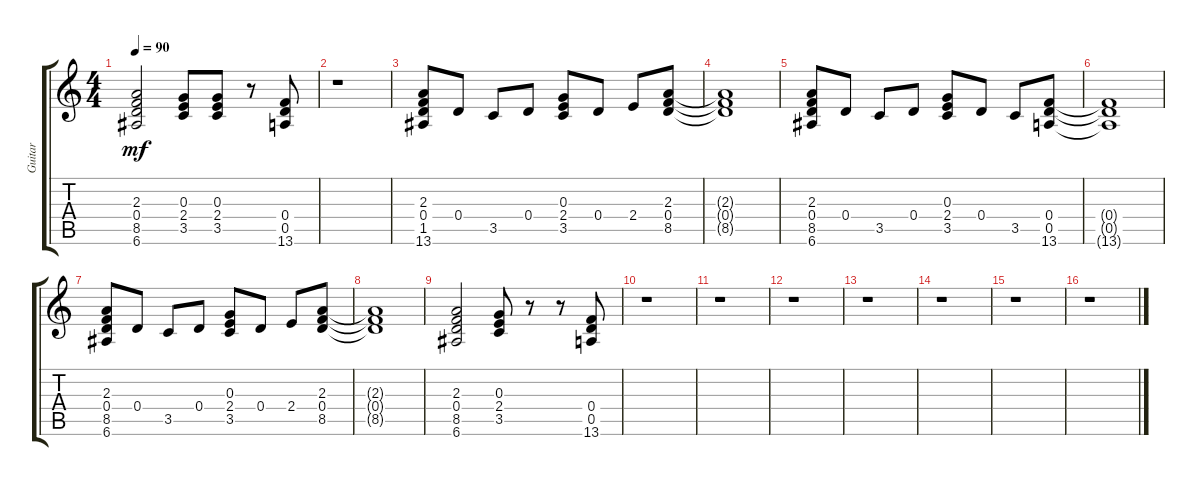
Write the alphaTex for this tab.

\track ("Guitar" "Guitar") {instrument electricguitarclean}
\staff {score tabs}
\tuning (E4 B3 G3 D3 A2 E2) {hide}
\ts (4 4)
\tempo 90
\clef g2
\ks c
(2.3 0.4 8.5 6.6).2{dy mf} (0.3 2.4 3.5).8 (0.3 2.4 3.5).8 r.8 (0.4 0.5 13.6).8 |
r.1 |
(2.3 0.4 1.5 13.6).8 0.4.8 3.5.8 0.4.8 (0.3 2.4 3.5).8 0.4.8 2.4.8 (2.3 0.4 8.5).8 |
(2.3{t} 0.4{t} 8.5{t}).1 |
(2.3 0.4 8.5 6.6).8 0.4.8 3.5.8 0.4.8 (0.3 2.4 3.5).8 0.4.8 3.5.8 (0.4 0.5 13.6).8 |
(0.4{t} 0.5{t} 13.6{t}).1 |
(2.3 0.4 8.5 6.6).8 0.4.8 3.5.8 0.4.8 (0.3 2.4 3.5).8 0.4.8 2.4.8 (2.3 0.4 8.5).8 |
(2.3{t} 0.4{t} 8.5{t}).1 |
(2.3 0.4 8.5 6.6).2 (0.3 2.4 3.5).8 r.8 r.8 (0.4 0.5 13.6).8 |
r.1 |
r.1 |
r.1 |
r.1 |
r.1 |
r.1 |
r.1
